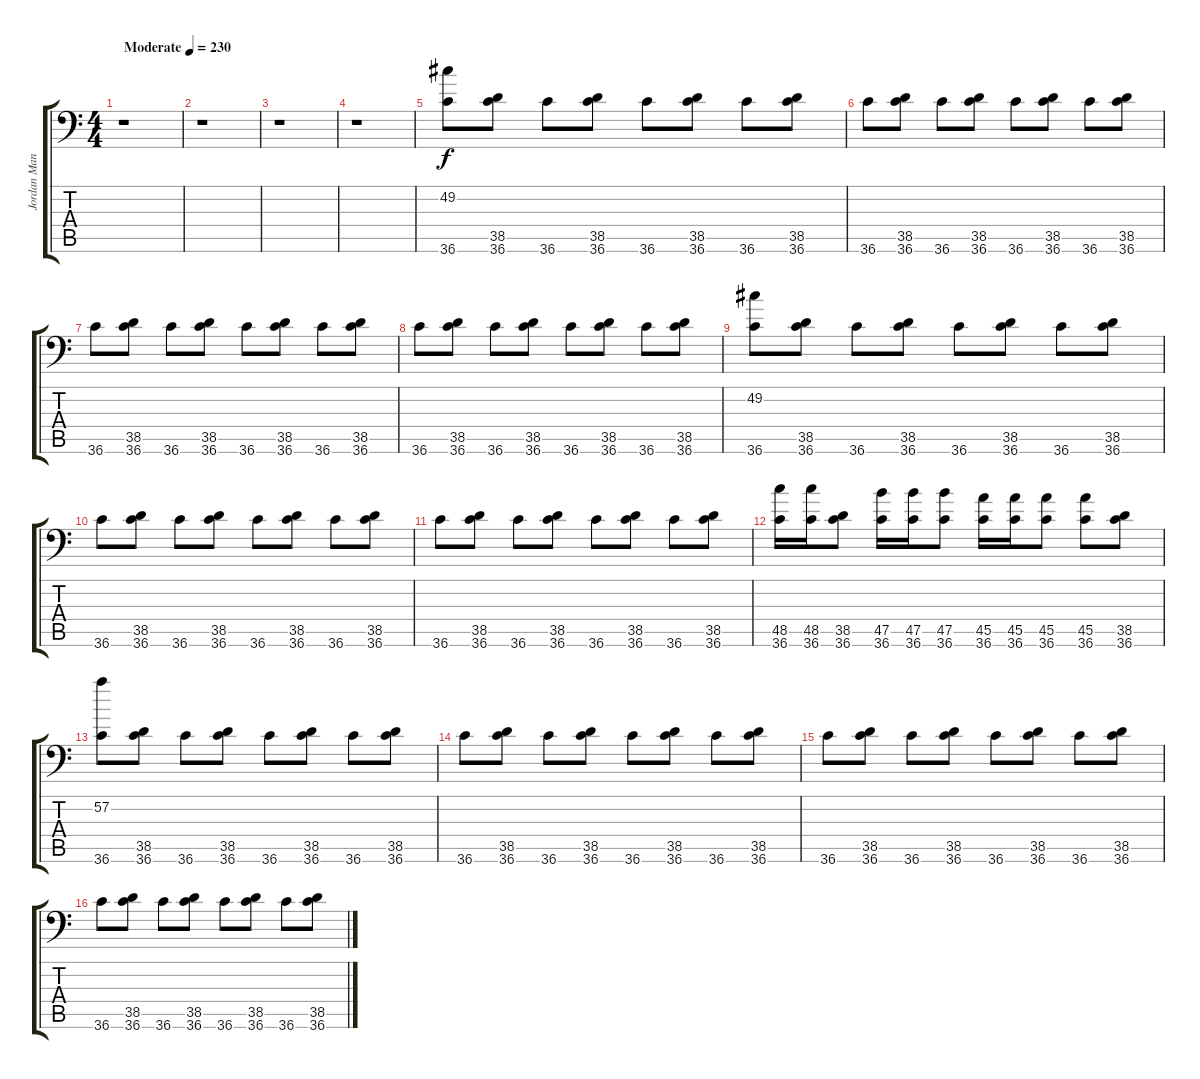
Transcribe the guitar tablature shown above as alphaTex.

\track ("Jordan Mancino" "Jordan Man") {instrument acousticgrandpiano}
\staff {score tabs}
\tuning (C-1 C-1 C-1 C-1 C-1 C-1) {hide}
\ts (4 4)
\tempo (230 "Moderate")
\clef f4
\ks c
r.1{dy f instrument acousticgrandpiano} |
r.1 |
r.1 |
r.1 |
(49.2 36.6).8 (38.5 36.6).8 36.6.8 (38.5 36.6).8 36.6.8 (38.5 36.6).8 36.6.8 (38.5 36.6).8 |
36.6.8 (38.5 36.6).8 36.6.8 (38.5 36.6).8 36.6.8 (38.5 36.6).8 36.6.8 (38.5 36.6).8 |
36.6.8 (38.5 36.6).8 36.6.8 (38.5 36.6).8 36.6.8 (38.5 36.6).8 36.6.8 (38.5 36.6).8 |
36.6.8 (38.5 36.6).8 36.6.8 (38.5 36.6).8 36.6.8 (38.5 36.6).8 36.6.8 (38.5 36.6).8 |
(49.2 36.6).8 (38.5 36.6).8 36.6.8 (38.5 36.6).8 36.6.8 (38.5 36.6).8 36.6.8 (38.5 36.6).8 |
36.6.8 (38.5 36.6).8 36.6.8 (38.5 36.6).8 36.6.8 (38.5 36.6).8 36.6.8 (38.5 36.6).8 |
36.6.8 (38.5 36.6).8 36.6.8 (38.5 36.6).8 36.6.8 (38.5 36.6).8 36.6.8 (38.5 36.6).8 |
(48.5 36.6).16 (48.5 36.6).16 (38.5 36.6).8 (47.5 36.6).16 (47.5 36.6).16 (47.5 36.6).8 (45.5 36.6).16 (45.5 36.6).16 (45.5 36.6).8 (45.5 36.6).8 (38.5 36.6).8 |
(57.2 36.6).8 (38.5 36.6).8 36.6.8 (38.5 36.6).8 36.6.8 (38.5 36.6).8 36.6.8 (38.5 36.6).8 |
36.6.8 (38.5 36.6).8 36.6.8 (38.5 36.6).8 36.6.8 (38.5 36.6).8 36.6.8 (38.5 36.6).8 |
36.6.8 (38.5 36.6).8 36.6.8 (38.5 36.6).8 36.6.8 (38.5 36.6).8 36.6.8 (38.5 36.6).8 |
36.6.8 (38.5 36.6).8 36.6.8 (38.5 36.6).8 36.6.8 (38.5 36.6).8 36.6.8 (38.5 36.6).8
